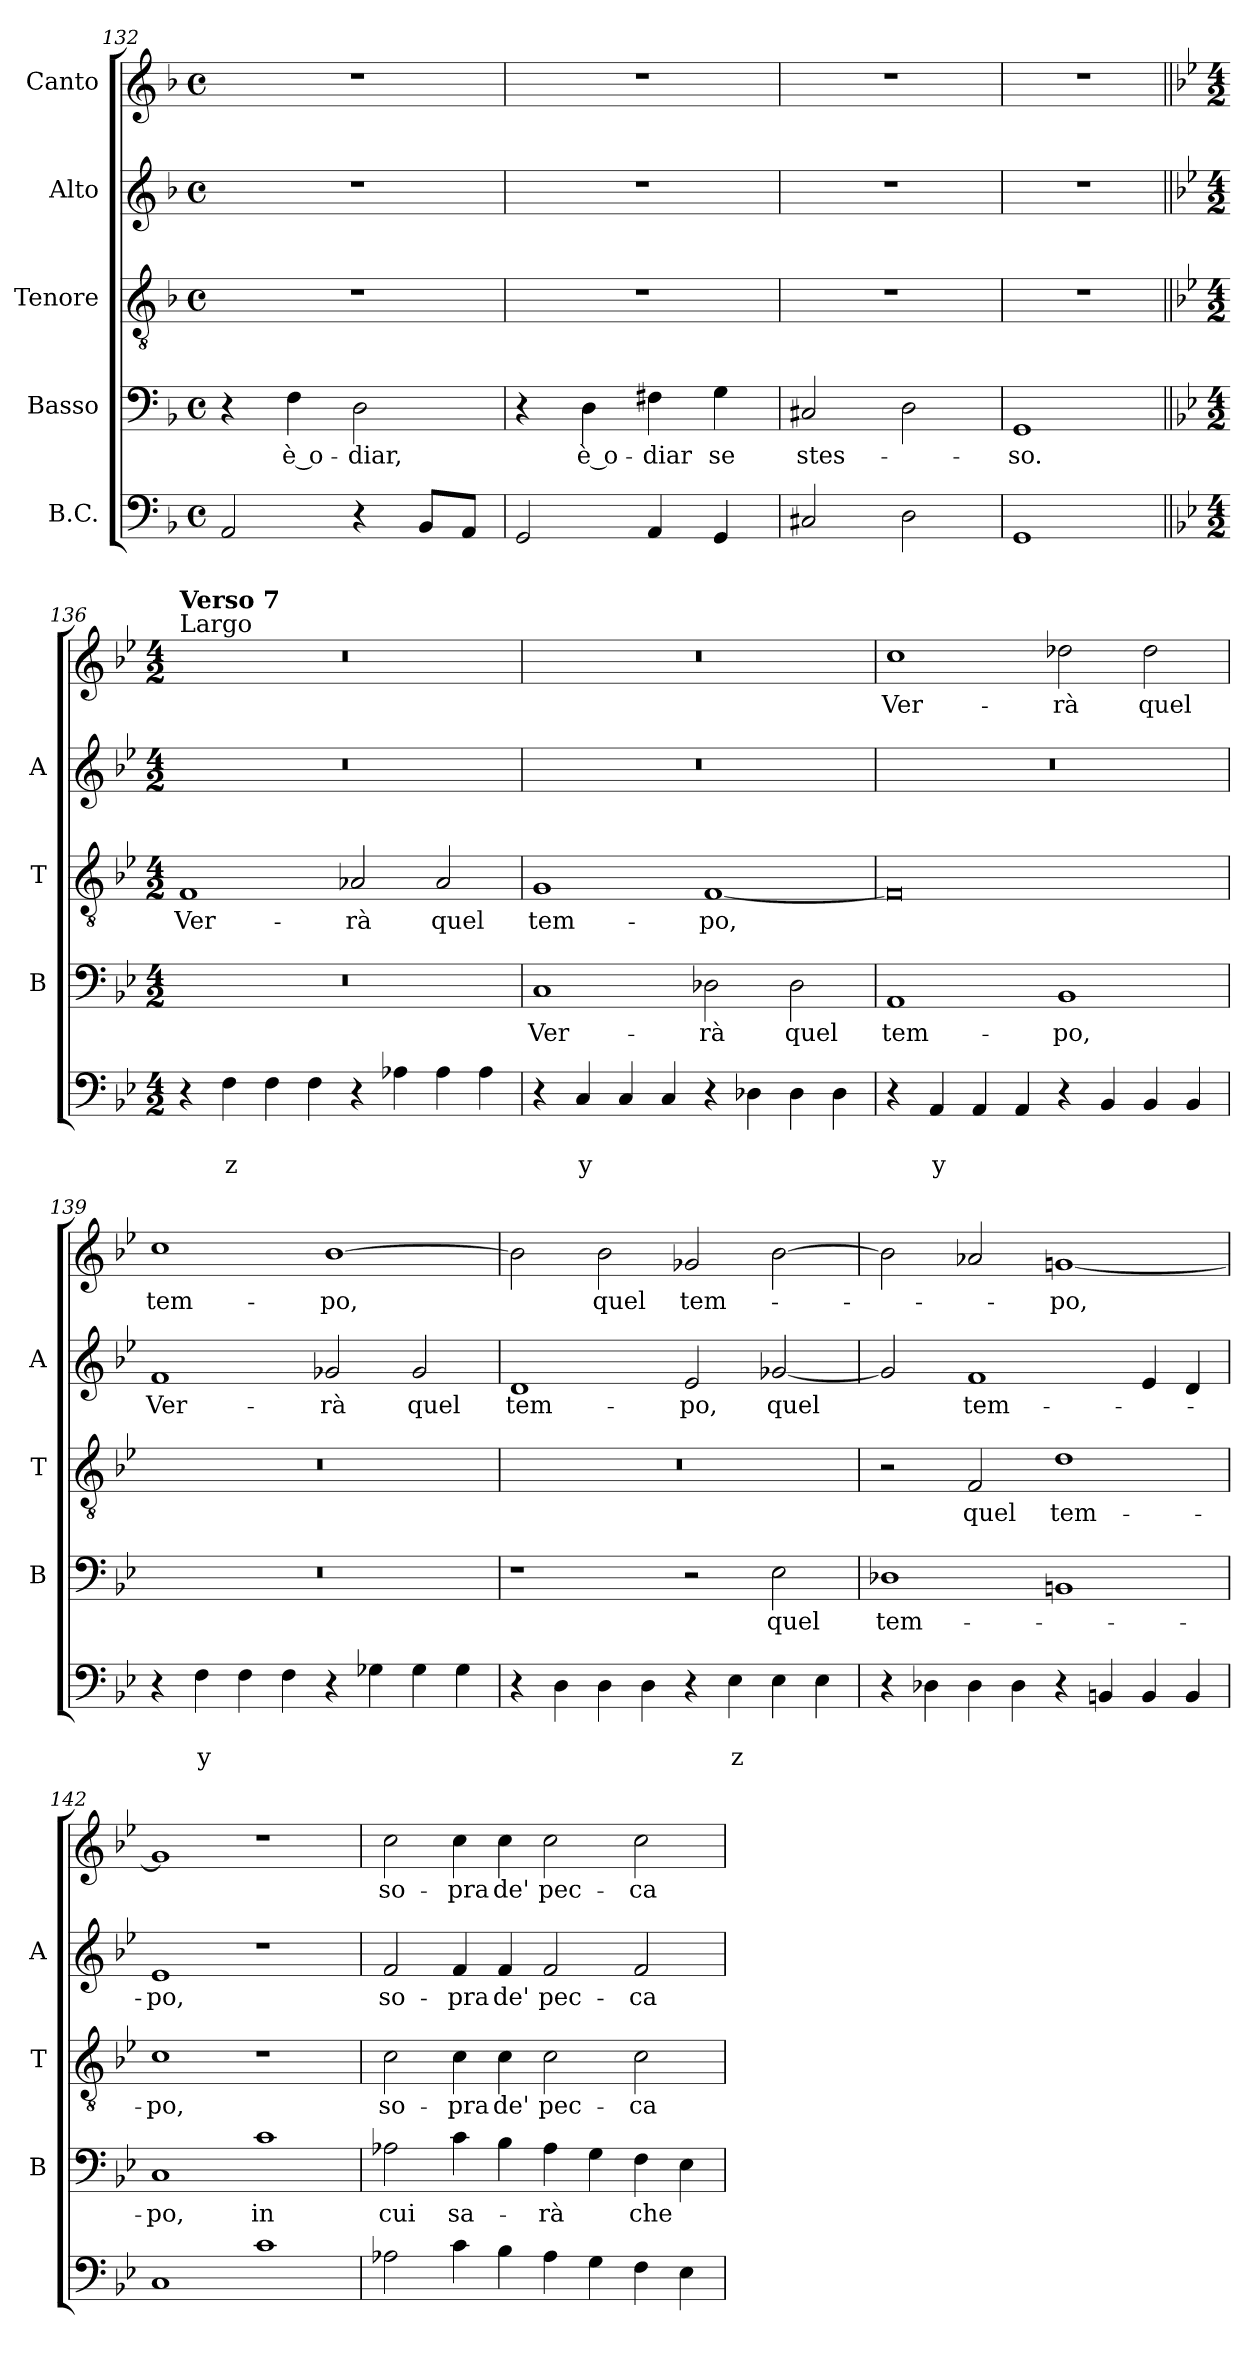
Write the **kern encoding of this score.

**kern	**text	**text	**kern	**text	**kern	**text	**kern	**text	**kern	**text
*part5	*part5	*part5	*part4	*part4	*part3	*part3	*part2	*part2	*part1	*part1
*staff5	*staff5	*staff5	*staff4	*staff4	*staff3	*staff3	*staff2	*staff2	*staff1	*staff1
*I"B.C.	*	*	*I"Basso	*	*I"Tenore	*	*I"Alto	*	*I"Canto	*
*	*	*	*I'B	*	*I'T	*	*I'A	*	*	*
*clefF4	*	*	*clefF4	*	*clefGv2	*	*clefG2	*	*clefG2	*
*k[b-]	*	*	*k[b-]	*	*k[b-]	*	*k[b-]	*	*k[b-]	*
*F:	*	*	*F:	*	*F:	*	*F:	*	*F:	*
*M4/4	*	*	*M4/4	*	*M4/4	*	*M4/4	*	*M4/4	*
*met(c)	*	*	*met(c)	*	*met(c)	*	*met(c)	*	*met(c)	*
=132	=132	=132	=132	=132	=132	=132	=132	=132	=132	=132
2AA/	.	.	4r	.	1r	.	1r	.	1r	.
!	!	!	!	!LO:LY:b	!	!	!	!	!	!
.	.	.	4F\	è o-	.	.	.	.	.	.
!	!	!	!	!LO:LY:b	!	!	!	!	!	!
4r	.	.	2D\	-diar,	.	.	.	.	.	.
8BB-/L	.	.	.	.	.	.	.	.	.	.
8AA/J	.	.	.	.	.	.	.	.	.	.
=133	=133	=133	=133	=133	=133	=133	=133	=133	=133	=133
2GG/	.	.	4r	.	1r	.	1r	.	1r	.
!	!	!	!	!LO:LY:b	!	!	!	!	!	!
.	.	.	4D\	è o-	.	.	.	.	.	.
!	!	!	!	!LO:LY:b	!	!	!	!	!	!
4AA/	.	.	4F#X\	-diar	.	.	.	.	.	.
!	!	!	!	!LO:LY:b	!	!	!	!	!	!
4GG/	.	.	4G\	se	.	.	.	.	.	.
=134	=134	=134	=134	=134	=134	=134	=134	=134	=134	=134
!	!	!	!	!LO:LY:b	!	!	!	!	!	!
2C#X/	.	.	2C#X/	stes-	1r	.	1r	.	1r	.
2D\	.	.	2D\	.	.	.	.	.	.	.
=135	=135	=135	=135	=135	=135	=135	=135	=135	=135	=135
!	!	!	!	!LO:LY:b	!	!	!	!	!	!
1GG	.	.	1GG	-so.	1r	.	1r	.	1r	.
!!LO:PB:g=z
=136||	=136||	=136||	=136||	=136||	=136||	=136||	=136||	=136||	=136||	=136||
*k[b-e-]	*	*	*k[b-e-]	*	*k[b-e-]	*	*k[b-e-]	*	*k[b-e-]	*
*B-:	*	*	*B-:	*	*B-:	*	*B-:	*	*B-:	*
*M4/2	*	*	*M4/2	*	*M4/2	*	*M4/2	*	*M4/2	*
!	!	!	!	!	!	!	!	!	!LO:TX:a:t=Largo	!
!	!	!	!	!	!	!	!	!	!LO:TX:a:B:t=Verso 7	!
!	!	!	!	!	!	!LO:LY:b	!	!	!	!
4r	.	.	0r	.	1F	Ver-	0r	.	0r	.
!	!	!LO:LY:b	!	!	!	!	!	!	!	!
4F\	.	z	.	.	.	.	.	.	.	.
4F\	.	.	.	.	.	.	.	.	.	.
4F\	.	.	.	.	.	.	.	.	.	.
!	!	!	!	!	!	!LO:LY:b	!	!	!	!
4r	.	.	.	.	2A-X/	-rà	.	.	.	.
4A-X\	.	.	.	.	.	.	.	.	.	.
!	!	!	!	!	!	!LO:LY:b	!	!	!	!
4A-\	.	.	.	.	2A-/	quel	.	.	.	.
4A-\	.	.	.	.	.	.	.	.	.	.
=137	=137	=137	=137	=137	=137	=137	=137	=137	=137	=137
!	!	!	!	!LO:LY:b	!	!LO:LY:b	!	!	!	!
4r	.	.	1C	Ver-	1G	tem-	0r	.	0r	.
!	!	!LO:LY:b	!	!	!	!	!	!	!	!
4C/	.	y	.	.	.	.	.	.	.	.
4C/	.	.	.	.	.	.	.	.	.	.
4C/	.	.	.	.	.	.	.	.	.	.
!	!	!	!	!LO:LY:b	!	!LO:LY:b	!	!	!	!
4r	.	.	2D-X\	-rà	[1F	-po,	.	.	.	.
4D-X\	.	.	.	.	.	.	.	.	.	.
!	!	!	!	!LO:LY:b	!	!	!	!	!	!
4D-\	.	.	2D-\	quel	.	.	.	.	.	.
4D-\	.	.	.	.	.	.	.	.	.	.
=138	=138	=138	=138	=138	=138	=138	=138	=138	=138	=138
!	!	!	!	!LO:LY:b	!	!	!	!	!	!LO:LY:b
4r	.	.	1AA	tem-	0F]	.	0r	.	1cc	Ver-
!	!	!LO:LY:b	!	!	!	!	!	!	!	!
4AA/	.	y	.	.	.	.	.	.	.	.
4AA/	.	.	.	.	.	.	.	.	.	.
4AA/	.	.	.	.	.	.	.	.	.	.
!	!	!	!	!LO:LY:b	!	!	!	!	!	!LO:LY:b
4r	.	.	1BB-	-po,	.	.	.	.	2dd-X\	-rà
4BB-/	.	.	.	.	.	.	.	.	.	.
!	!	!	!	!	!	!	!	!	!	!LO:LY:b
4BB-/	.	.	.	.	.	.	.	.	2dd-\	quel
4BB-/	.	.	.	.	.	.	.	.	.	.
=139	=139	=139	=139	=139	=139	=139	=139	=139	=139	=139
!	!	!	!	!	!	!	!	!LO:LY:b	!	!LO:LY:b
4r	.	.	0r	.	0r	.	1f	Ver-	1cc	tem-
!	!	!LO:LY:b	!	!	!	!	!	!	!	!
4F\	.	y	.	.	.	.	.	.	.	.
4F\	.	.	.	.	.	.	.	.	.	.
4F\	.	.	.	.	.	.	.	.	.	.
!	!	!	!	!	!	!	!	!LO:LY:b	!	!LO:LY:b
4r	.	.	.	.	.	.	2g-X/	-rà	[1b-	-po,
4G-X\	.	.	.	.	.	.	.	.	.	.
!	!	!	!	!	!	!	!	!LO:LY:b	!	!
4G-\	.	.	.	.	.	.	2g-/	quel	.	.
4G-\	.	.	.	.	.	.	.	.	.	.
!!LO:LB:g=z
=140	=140	=140	=140	=140	=140	=140	=140	=140	=140	=140
!	!	!	!	!	!	!	!	!LO:LY:b	!	!
4r	.	.	1r	.	0r	.	1d	tem-	2b-\]	.
4D\	.	.	.	.	.	.	.	.	.	.
!	!	!	!	!	!	!	!	!	!	!LO:LY:b
4D\	.	.	.	.	.	.	.	.	2b-\	quel
4D\	.	.	.	.	.	.	.	.	.	.
!	!	!	!	!	!	!	!	!LO:LY:b	!	!LO:LY:b
4r	.	.	2r	.	.	.	2e-/	-po,	2g-X/	tem-
!	!	!LO:LY:b	!	!	!	!	!	!	!	!
4E-\	.	z	.	.	.	.	.	.	.	.
!	!	!	!	!LO:LY:b	!	!	!	!LO:LY:b	!	!
4E-\	.	.	2E-\	quel	.	.	[2g-X/	quel	[2b-\	.
4E-\	.	.	.	.	.	.	.	.	.	.
=141	=141	=141	=141	=141	=141	=141	=141	=141	=141	=141
!	!	!	!	!LO:LY:b	!	!	!	!	!	!
4r	.	.	1D-X	tem-	2r	.	2g-/]	.	2b-\]	.
4D-X\	.	.	.	.	.	.	.	.	.	.
!	!	!	!	!	!	!LO:LY:b	!	!LO:LY:b	!	!
4D-\	.	.	.	.	2F/	quel	1f	tem-	2a-X/	.
4D-\	.	.	.	.	.	.	.	.	.	.
!	!	!	!	!	!	!LO:LY:b	!	!	!	!LO:LY:b
4r	.	.	1BBn	.	1d	tem-	.	.	[1gni	-po,
4BBn/	.	.	.	.	.	.	.	.	.	.
4BB/	.	.	.	.	.	.	4e-/	.	.	.
4BB/	.	.	.	.	.	.	4d/	.	.	.
=142	=142	=142	=142	=142	=142	=142	=142	=142	=142	=142
!	!	!	!	!LO:LY:b	!	!LO:LY:b	!	!LO:LY:b	!	!
1C	.	.	1C	-po,	1c	-po,	1e-	-po,	1g]	.
!	!	!	!	!LO:LY:b	!	!	!	!	!	!
1c	.	.	1c	in	1r	.	1r	.	1r	.
=143	=143	=143	=143	=143	=143	=143	=143	=143	=143	=143
!	!	!	!	!LO:LY:b	!	!LO:LY:b	!	!LO:LY:b	!	!LO:LY:b
2A-X\	.	.	2A-X\	cui	2c\	so-	2f/	so-	2cc\	so-
!	!	!	!	!LO:LY:b	!	!LO:LY:b	!	!LO:LY:b	!	!LO:LY:b
4c\	.	.	4c\	sa-	4c\	-pra	4f/	-pra	4cc\	-pra
!	!	!	!	!	!	!LO:LY:b	!	!LO:LY:b	!	!LO:LY:b
4B-\	.	.	4B-\	.	4c\	de'	4f/	de'	4cc\	de'
!	!	!	!	!LO:LY:b	!	!LO:LY:b	!	!LO:LY:b	!	!LO:LY:b
4A-\	.	.	4A-\	-rà	2c\	pec-	2f/	pec-	2cc\	pec-
4G\	.	.	4G\	.	.	.	.	.	.	.
!	!	!	!	!LO:LY:b	!	!LO:LY:b	!	!LO:LY:b	!	!LO:LY:b
4F\	.	.	4F\	che	2c\	-ca-	2f/	-ca-	2cc\	-ca-
4E-\	.	.	4E-\	.	.	.	.	.	.	.
=	=	=	=	=	=	=	=	=	=	=
*-	*-	*-	*-	*-	*-	*-	*-	*-	*-	*-
